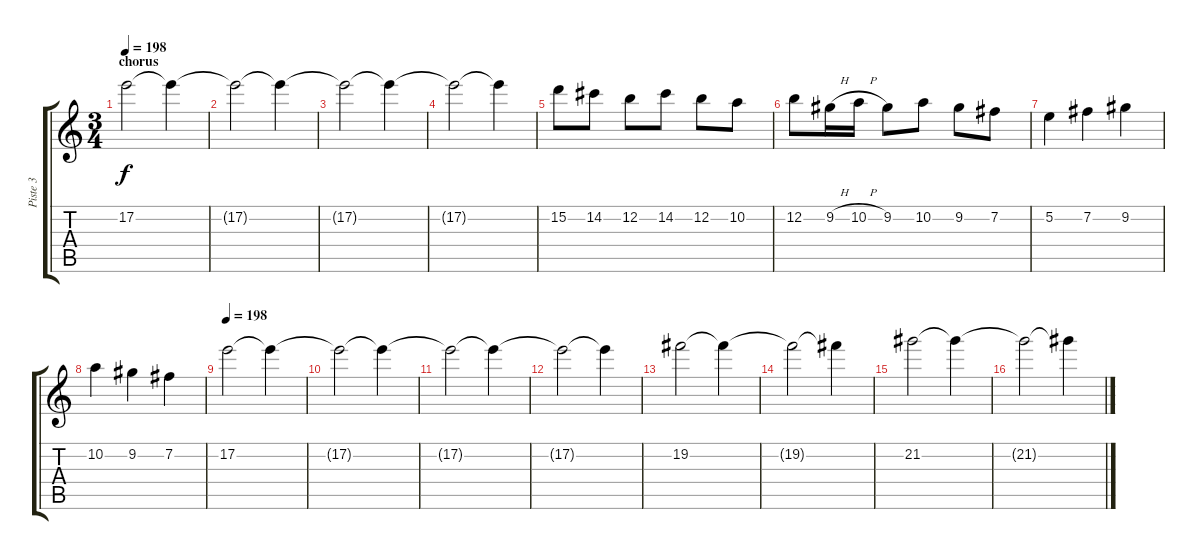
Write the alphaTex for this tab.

\track ("Piste 3" "Piste 3") {instrument distortionguitar}
\staff {score tabs}
\tuning (E4 B3 G3 D3 A2 D2) {hide}
\ts (3 4)
\section ("" "chorus")
\tempo 198
\clef g2
\ks c
17.2.2{dy f} 17.2{t}.4 |
17.2{t}.2 17.2{t}.4 |
17.2{t}.2 17.2{t}.4 |
17.2{t}.2 17.2{t}.4 |
15.2.8 14.2.8 12.2.8 14.2.8 12.2.8 10.2.8 |
12.2.8 9.2{h}.16 10.2{h}.16 9.2.8 10.2.8 9.2.8 7.2.8 |
5.2.4 7.2.4 9.2.4 |
10.2.4 9.2.4 7.2.4 |
\tempo 198
17.2.2 17.2{t}.4 |
17.2{t}.2 17.2{t}.4 |
17.2{t}.2 17.2{t}.4 |
17.2{t}.2 17.2{t}.4 |
19.2.2 19.2{t}.4 |
19.2{t}.2 19.2{t}.4 |
21.2.2 21.2{t}.4 |
21.2{t}.2 21.2{t}.4
